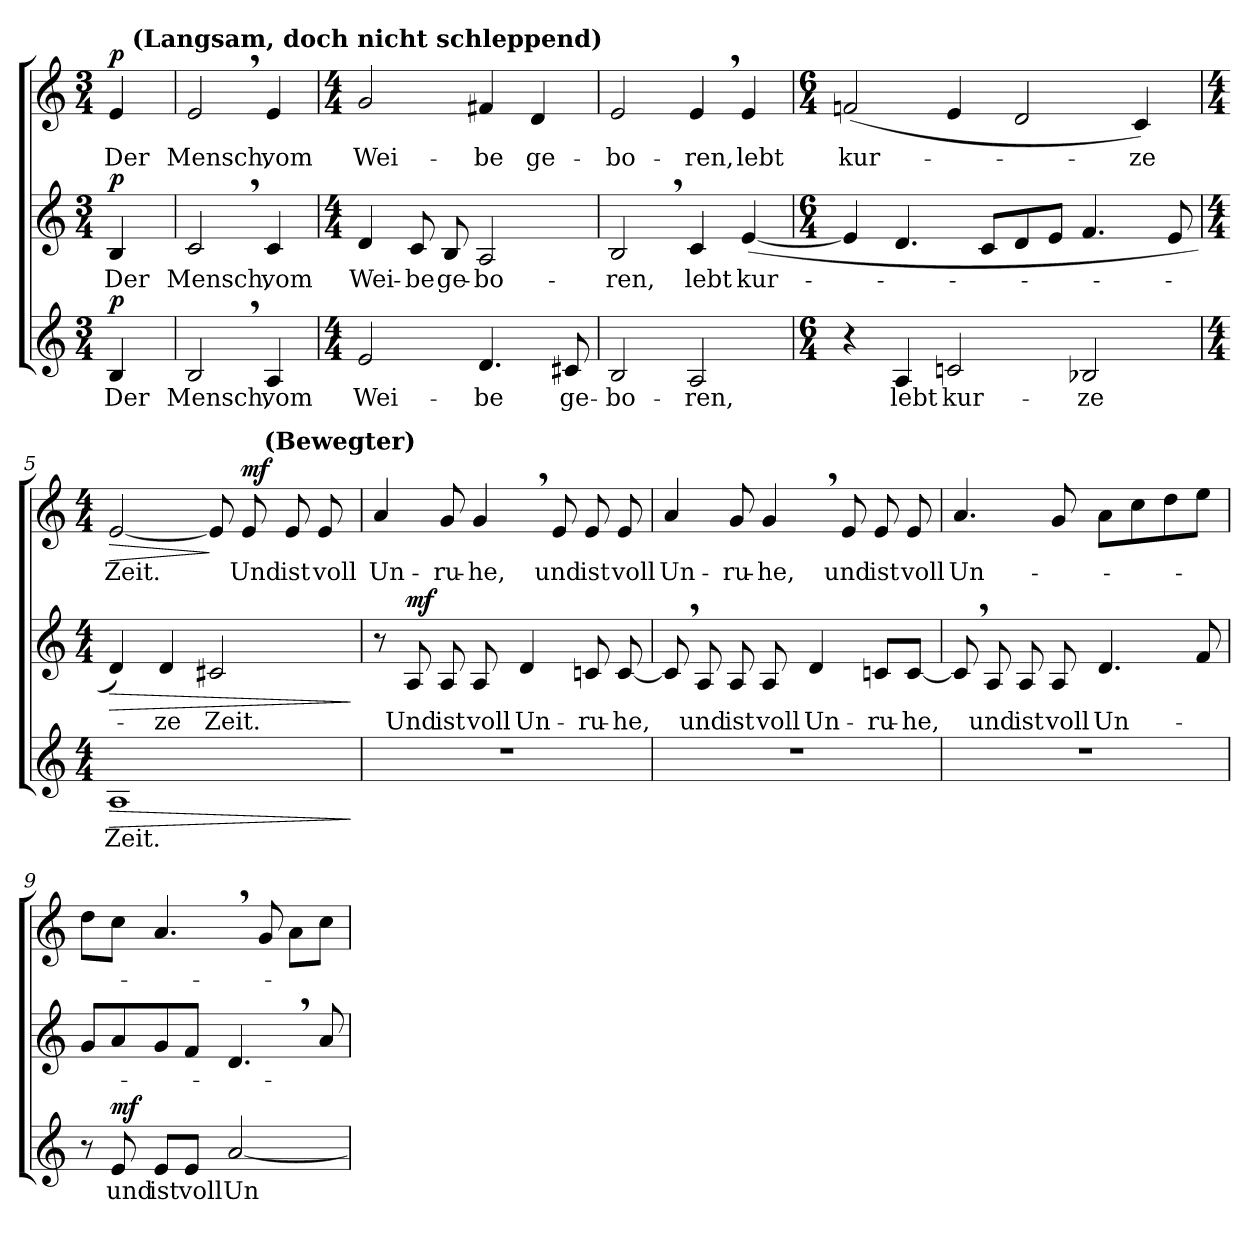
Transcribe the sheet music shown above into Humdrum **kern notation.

**kern	**text	**dynam	**kern	**text	**dynam	**kern	**text	**dynam
*part3	*part3	*part3	*part2	*part2	*part2	*part1	*part1	*part1
*staff3	*staff3	*staff3	*staff2	*staff2	*staff2	*staff1	*staff1	*staff1
*clefG2	*	*	*clefG2	*	*	*clefG2	*	*
*k[]	*	*	*k[]	*	*	*k[]	*	*
*C:	*	*	*C:	*	*	*C:	*	*
*M3/4	*	*	*M3/4	*	*	*M3/4	*	*
=	=	=	=	=	=	=	=	=
!	!LO:LY:b	!LO:DY:a	!	!LO:LY:b	!LO:DY:a	!	!LO:LY:b	!LO:DY:a
*	*	*	*	*	*	*^	*	*
4B/	Der	p	4B/	Der	p	4e/	16ryy	Der	p
!	!	!	!	!	!	!	!LO:TX:a:B:t=(Langsam, doch nicht schleppend)	!	!
.	.	.	.	.	.	.	8.ryy	.	.
=1	=1	=1	=1	=1	=1	=1	=1	=1	=1
!	!LO:LY:b	!	!	!LO:LY:b	!	!	!	!LO:LY:b	!
*	*	*	*	*	*	*v	*v	*	*
2B,>/	Mensch,	.	2c,>/	Mensch,	.	2e,>/	Mensch,	.
!	!LO:LY:b	!	!	!LO:LY:b	!	!	!LO:LY:b	!
4A/	vom	.	4c/	vom	.	4e/	vom	.
=2	=2	=2	=2	=2	=2	=2	=2	=2
*M4/4	*	*	*M4/4	*	*	*M4/4	*	*
!	!LO:LY:b	!	!	!LO:LY:b	!	!	!LO:LY:b	!
2e/	Wei-	.	4d/	Wei-	.	2g/	Wei-	.
!	!	!	!	!LO:LY:b	!	!	!	!
.	.	.	8c/	-be	.	.	.	.
!	!	!	!	!LO:LY:b	!	!	!	!
.	.	.	8B/	ge-	.	.	.	.
!	!LO:LY:b	!	!	!LO:LY:b	!	!	!LO:LY:b	!
4.d/	-be	.	2A/	-bo-	.	4f#X/	-be	.
!	!	!	!	!	!	!	!LO:LY:b	!
.	.	.	.	.	.	4d/	ge-	.
!	!LO:LY:b	!	!	!	!	!	!	!
8c#X/	ge-	.	.	.	.	.	.	.
=3	=3	=3	=3	=3	=3	=3	=3	=3
!	!LO:LY:b	!	!	!LO:LY:b	!	!	!LO:LY:b	!
2B/	-bo-	.	2B,>/	-ren,	.	2e/	-bo-	.
!	!LO:LY:b	!	!	!LO:LY:b	!	!	!LO:LY:b	!
2A/	-ren,	.	4c/	lebt	.	4e,>/	-ren,	.
!	!	!	!	!LO:LY:b	!	!	!LO:LY:b	!
.	.	.	(<[4e/	kur-	.	4e/	lebt	.
!!LO:LB:g=z
=4	=4	=4	=4	=4	=4	=4	=4	=4
*M6/4	*	*	*M6/4	*	*	*M6/4	*	*
!	!	!	!	!	!	!	!LO:LY:b	!
4r	.	.	4e/]	.	.	(<2fn/	kur-	.
!	!LO:LY:b	!	!	!	!	!	!	!
4A/	lebt	.	4.d/	.	.	.	.	.
!	!LO:LY:b	!	!	!	!	!	!	!
2cn/	kur-	.	.	.	.	4e/	.	.
.	.	.	8c/L	.	.	.	.	.
.	.	.	8d/	.	.	2d/	.	.
.	.	.	8e/J	.	.	.	.	.
!	!LO:LY:b	!	!	!	!	!	!	!
2B-X/	-ze	.	4.f/	.	.	.	.	.
!	!	!	!	!	!	!	!LO:LY:b	!
.	.	.	.	.	.	4c/)	-ze	.
.	.	.	8e/	.	.	.	.	.
=5	=5	=5	=5	=5	=5	=5	=5	=5
*M4/4	*	*	*M4/4	*	*	*M4/4	*	*
!	!LO:LY:b	!LO:HP:b	!	!	!LO:HP:b	!	!LO:LY:b	!LO:HP:b
*	*	*	*	*	*	*^	*	*
1AZ	Zeit.	>	4d/)	.	>	[2e/	2ryy	Zeit.	>
!	!	!	!	!LO:LY:b	!	!	!	!	!
.	.	.	4d/	-ze	.	.	.	.	.
!	!	!	!	!LO:LY:b	!	!	!	!	!
.	.	.	2c#XZ/	Zeit.	.	8eZ/]	8.ryy	.	]
!	!	!	!	!	!	!	!	!LO:LY:b	!LO:DY:a
.	.	.	.	.	.	8e/	.	Und	mf
!	!	!	!	!	!	!	!LO:TX:a:B:t=(Bewegter)	!	!
.	.	.	.	.	.	.	4ryy	.	.
!	!	!	!	!	!	!	!	!LO:LY:b	!
.	.	.	.	.	.	8e/	.	ist	.
!	!	!	!	!	!	!	!	!LO:LY:b	!
.	.	.	.	.	.	8e/	.	voll	.
.	.	.	.	.	.	.	16ryy	.	.
.	.	]	.	.	]	.	.	.	.
=6	=6	=6	=6	=6	=6	=6	=6	=6	=6
!	!	!	!	!	!	!	!	!LO:LY:b	!
*	*	*	*	*	*	*v	*v	*	*
1r	.	.	8r	.	.	4a/	Un-	.
!	!	!	!	!LO:LY:b	!LO:DY:a	!	!	!
.	.	.	8A/	Und	mf	.	.	.
!	!	!	!	!LO:LY:b	!	!	!LO:LY:b	!
.	.	.	8A/	ist	.	8g/	-ru-	.
!	!	!	!	!LO:LY:b	!	!	!LO:LY:b	!
.	.	.	8A/	voll	.	4g,>/	-he,	.
!	!	!	!	!LO:LY:b	!	!	!	!
.	.	.	4d/	Un-	.	.	.	.
!	!	!	!	!	!	!	!LO:LY:b	!
.	.	.	.	.	.	8e/	und	.
!	!	!	!	!LO:LY:b	!	!	!LO:LY:b	!
.	.	.	8cn/	-ru-	.	8e/	ist	.
!	!	!	!	!LO:LY:b	!	!	!LO:LY:b	!
.	.	.	[8c/	-he,	.	8e/	voll	.
!!LO:LB:g=z
=7	=7	=7	=7	=7	=7	=7	=7	=7
!	!	!	!	!	!	!	!LO:LY:b	!
1r	.	.	8c,>/]	.	.	4a/	Un-	.
!	!	!	!	!LO:LY:b	!	!	!	!
.	.	.	8A/	und	.	.	.	.
!	!	!	!	!LO:LY:b	!	!	!LO:LY:b	!
.	.	.	8A/	ist	.	8g/	-ru-	.
!	!	!	!	!LO:LY:b	!	!	!LO:LY:b	!
.	.	.	8A/	voll	.	4g,>/	-he,	.
!	!	!	!	!LO:LY:b	!	!	!	!
.	.	.	4d/	Un-	.	.	.	.
!	!	!	!	!	!	!	!LO:LY:b	!
.	.	.	.	.	.	8e/	und	.
!	!	!	!	!LO:LY:b	!	!	!LO:LY:b	!
.	.	.	8cn/L	-ru-	.	8e/	ist	.
!	!	!	!	!LO:LY:b	!	!	!LO:LY:b	!
.	.	.	[8c/J	-he,	.	8e/	voll	.
=8	=8	=8	=8	=8	=8	=8	=8	=8
!	!	!	!	!	!	!	!LO:LY:b	!
1r	.	.	8c,>/]	.	.	4.a/	Un-	.
!	!	!	!	!LO:LY:b	!	!	!	!
.	.	.	8A/	und	.	.	.	.
!	!	!	!	!LO:LY:b	!	!	!	!
.	.	.	8A/	ist	.	.	.	.
!	!	!	!	!LO:LY:b	!	!	!	!
.	.	.	8A/	voll	.	8g/	.	.
!	!	!	!	!LO:LY:b	!	!	!	!
.	.	.	4.d/	Un-	.	8a\L	.	.
.	.	.	.	.	.	8cc\	.	.
.	.	.	.	.	.	8dd\	.	.
.	.	.	8f/	.	.	8ee\J	.	.
=9	=9	=9	=9	=9	=9	=9	=9	=9
8r	.	.	8g/L	.	.	8dd\L	.	.
!	!LO:LY:b	!LO:DY:a	!	!	!	!	!	!
8e/	und	mf	8a/	.	.	8cc\J	.	.
!	!LO:LY:b	!	!	!	!	!	!	!
8e/L	ist	.	8g/	.	.	4.a,>/	.	.
!	!LO:LY:b	!	!	!	!	!	!	!
8e/J	voll	.	8f/J	.	.	.	.	.
!	!LO:LY:b	!	!	!	!	!	!	!
[2a/	Un-	.	4.d,>/	.	.	.	.	.
.	.	.	.	.	.	8g/	.	.
.	.	.	.	.	.	8a\L	.	.
.	.	.	8a/	.	.	8cc\J	.	.
=	=	=	=	=	=	=	=	=
*-	*-	*-	*-	*-	*-	*-	*-	*-
